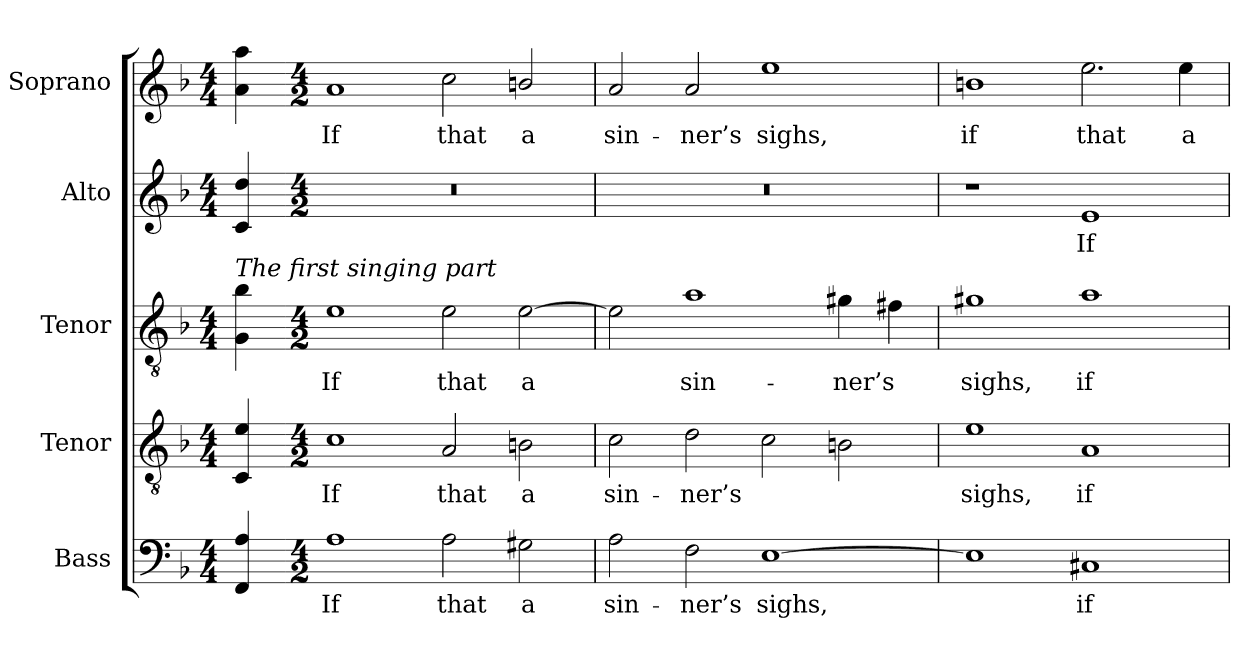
**kern	**text	**kern	**text	**kern	**text	**kern	**text	**kern	**text
*part5	*part5	*part4	*part4	*part3	*part3	*part2	*part2	*part1	*part1
*staff5	*staff5	*staff4	*staff4	*staff3	*staff3	*staff2	*staff2	*staff1	*staff1
*I"Bass	*	*I"Tenor	*	*I"Tenor	*	*I"Alto	*	*I"Soprano	*
*I'B.	*	*I'T.	*	*	*	*	*	*I'S.	*
!!LO:PB:g=z
*clefF4	*	*clefGv2	*	*clefGv2	*	*clefG2	*	*clefG2	*
*	*	*ITrd7c12	*	*ITrd7c12	*	*	*	*	*
*k[b-]	*	*k[b-]	*	*k[b-]	*	*k[b-]	*	*k[b-]	*
*F:	*	*F:	*	*F:	*	*F:	*	*F:	*
*M4/4	*	*M4/4	*	*M4/4	*	*M4/4	*	*M4/4	*
=	=	=	=	=	=	=	=	=	=
!	!	!	!	!LO:TX:a:i:t=The first singing part	!	!	!	!	!
4FFi/ 4Ai	.	4CCi/ 4Ei	.	4GGi\ 4B-i	.	4ci/ 4ddi	.	4ai\ 4aai	.
=1-	=1-	=1-	=1-	=1-	=1-	=1-	=1-	=1-	=1-
*M4/2	*	*M4/2	*	*M4/2	*	*M4/2	*	*M4/2	*
!	!LO:LY:b:color=#000000	!	!	!	!	!	!	!	!
!	!	!	!LO:LY:b:color=#000000	!	!	!	!	!	!
!	!	!	!	!	!LO:LY:b:color=#000000	!LO:N:vis=1	!	!	!
!	!	!	!	!	!	!	!	!	!LO:LY:b:color=#000000
1Ai	If	1Ci	If	1Ei	If	0r	.	1ai	If
!	!LO:LY:b:color=#000000	!	!	!	!	!	!	!	!
!	!	!	!LO:LY:b:color=#000000	!	!	!	!	!	!
!	!	!	!	!	!LO:LY:b:color=#000000	!	!	!	!
!	!	!	!	!	!	!	!	!	!LO:LY:b:color=#000000
2Ai\	that	2AAi/	that	2Ei\	that	.	.	2cci\	that
!	!LO:LY:b:color=#000000	!	!	!	!	!	!	!	!
!	!	!	!LO:LY:b:color=#000000	!	!	!	!	!	!
!	!	!	!	!	!LO:LY:b:color=#000000	!	!	!	!
!	!	!	!	!	!	!	!	!	!LO:LY:b:color=#000000
2G#Xi\	a	2BBni\	a	[2Ei\	a	.	.	2bni/	a
=2	=2	=2	=2	=2	=2	=2	=2	=2	=2
!	!LO:LY:b:color=#000000	!	!	!	!	!	!	!	!
!	!	!	!LO:LY:b:color=#000000	!	!	!LO:N:vis=1	!	!	!
!	!	!	!	!	!	!	!	!	!LO:LY:b:color=#000000
2Ai\	sin-	2Ci\	sin-	2Ei\]	.	0r	.	2ai/	sin-
!	!LO:LY:b:color=#000000	!	!	!	!	!	!	!	!
!	!	!	!LO:LY:b:color=#000000	!	!	!	!	!	!
!	!	!	!	!	!LO:LY:b:color=#000000	!	!	!	!
!	!	!	!	!	!	!	!	!	!LO:LY:b:color=#000000
2Fi\	-ner’s	2Di\	-ner’s	1Ai	sin-	.	.	2ai/	-ner’s
!	!LO:LY:b:color=#000000	!	!	!	!	!	!	!	!
!	!	!	!	!	!	!	!	!	!LO:LY:b:color=#000000
[1Ei	sighs,	2Ci\	.	.	.	.	.	1eei	sighs,
!	!	!	!	!	!LO:LY:b:color=#000000	!	!	!	!
.	.	2BBni\	.	4G#Xi\	-ner’s	.	.	.	.
.	.	.	.	4F#Xi\	.	.	.	.	.
=3	=3	=3	=3	=3	=3	=3	=3	=3	=3
!	!	!	!LO:LY:b:color=#000000	!	!	!	!	!	!
!	!	!	!	!	!LO:LY:b:color=#000000	!	!	!	!
!	!	!	!	!	!	!	!	!	!LO:LY:b:color=#000000
1Ei]	.	1Ei	sighs,	1G#Xi	sighs,	1r	.	1bni	if
!	!LO:LY:b:color=#000000	!	!	!	!	!	!	!	!
!	!	!	!LO:LY:b:color=#000000	!	!	!	!	!	!
!	!	!	!	!	!LO:LY:b:color=#000000	!	!	!	!
!	!	!	!	!	!	!	!LO:LY:b:color=#000000	!	!
!	!	!	!	!	!	!	!	!	!LO:LY:b:color=#000000
1C#Xi	if	1AAi	if	1Ai	if	1ei	If	2.eei\	that
!	!	!	!	!	!	!	!	!	!LO:LY:b:color=#000000
.	.	.	.	.	.	.	.	4eei\	a
=	=	=	=	=	=	=	=	=	=
*-	*-	*-	*-	*-	*-	*-	*-	*-	*-
